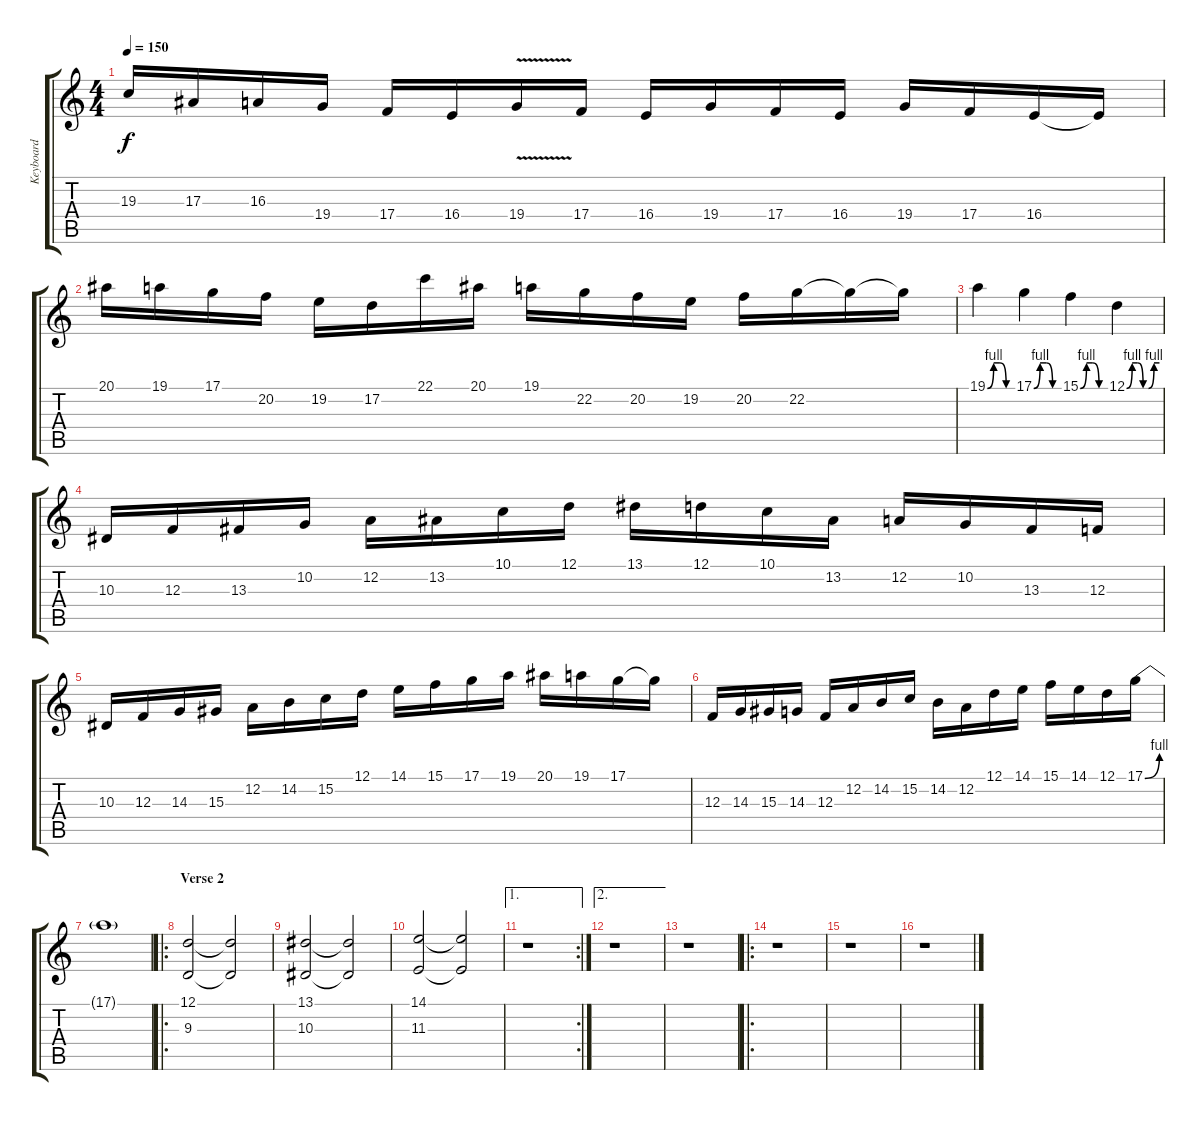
\track ("Keyboard" "Keyboard") {instrument dulcimer}
\staff {score tabs}
\tuning (D4 A3 F3 C3 G2 D2) {hide}
\ts (4 4)
\tempo 150
\clef g2
\ks c
19.3.16{dy f} 17.3.16 16.3.16 19.4.16 17.4.16 16.4.16 19.4{v}.16 17.4.16 16.4.16 19.4.16 17.4.16 16.4.16 19.4.16 17.4.16 16.4.16 16.4{t}.16 |
20.1.16 19.1.16 17.1.16 20.2.16 19.2.16 17.2.16 22.1.16 20.1.16 19.1.16 22.2.16 20.2.16 19.2.16 20.2.16 22.2.16 22.2{t}.16 22.2{t}.16 |
19.1{be (custom 0 0 15 4 30 4 45 0 60 0)}.4 17.1{be (custom 0 0 15 4 30 4 45 0 60 0)}.4 15.1{be (custom 0 0 15 4 30 4 45 0 60 0)}.4 12.1{be (custom 0 0 10 4 20 4 30 0 40 0 50 4 60 4)}.4 |
10.3.16 12.3.16 13.3.16 10.2.16 12.2.16 13.2.16 10.1.16 12.1.16 13.1.16 12.1.16 10.1.16 13.2.16 12.2.16 10.2.16 13.3.16 12.3.16 |
10.3.16 12.3.16 14.3.16 15.3.16 12.2.16 14.2.16 15.2.16 12.1.16 14.1.16 15.1.16 17.1.16 19.1.16 20.1.16 19.1.16 17.1.16 17.1{t}.16 |
12.3.16 14.3.16 15.3.16 14.3.16 12.3.16 12.2.16 14.2.16 15.2.16 14.2.16 12.2.16 12.1.16 14.1.16 15.1.16 14.1.16 12.1.16 17.1{be (bend 0 0 60 4)}.16 |
17.1{t}.1 |
\ro
\section ("" "Verse 2")
(12.1 9.3).2{volume 16 balance 8 instrument orchestrahit} (12.1{t} 9.3{t}).2 |
(13.1 10.3).2 (13.1{t} 10.3{t}).2 |
(14.1 11.3).2 (14.1{t} 11.3{t}).2 |
\ae 1
\rc 2
r.1 |
\ae 2
r.1 |
r.1 |
\ro
r.1 |
r.1 |
r.1
